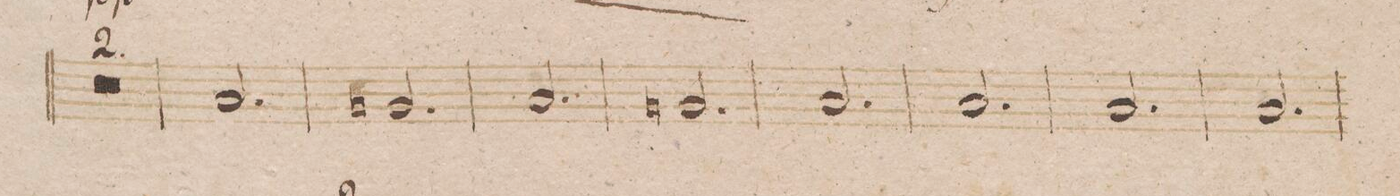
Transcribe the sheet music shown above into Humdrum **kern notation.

**kern	**dynam
*I"Trombono	*
*clefF4	*
*k[b-]	*
*met(c|)	*
*M3/4	*
1.r	.
=166	=166
=167	=167
2.C/	.
=168	=168
2.BBn/	.
=169	=169
2.C/	.
=170	=170
2.BBn/	.
=171	=171
2.C/	.
=172	=172
2.C/	.
=173	=173
2.C/	.
=174	=174
2.C/	.
=175	=175
*-	*-
